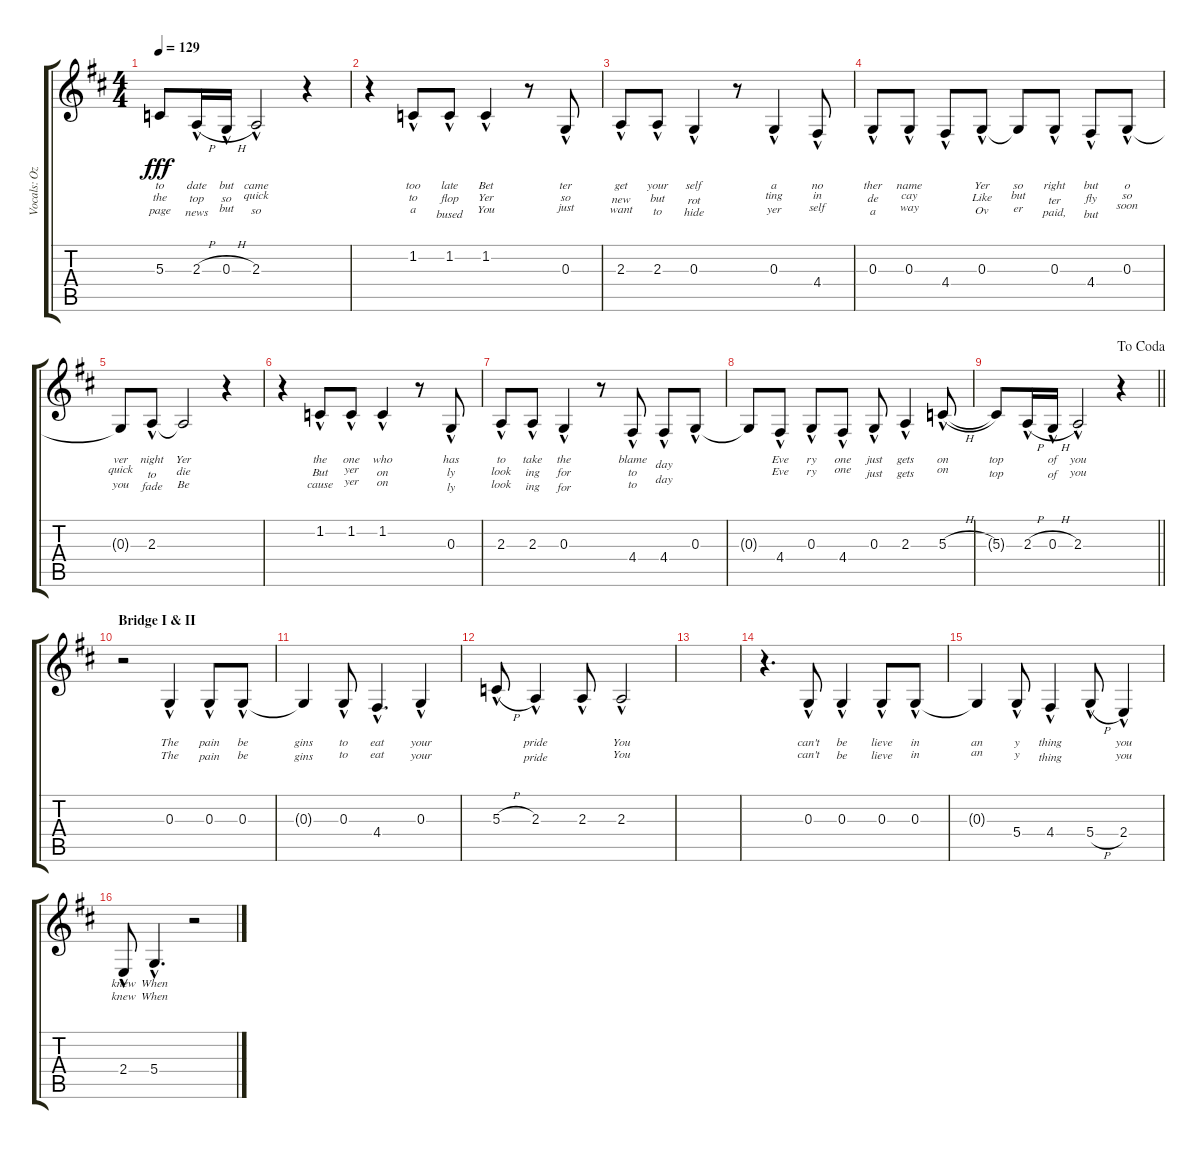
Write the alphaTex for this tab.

\track ("Vocals: Ozzy" "Vocals: Oz") {instrument lead2sawtooth}
\staff {score tabs}
\tuning (E4 B3 G3 D3 A2 E2) {hide}
\ts (4 4)
\tempo 129
\clef g2
\ks d
5.3{t}.8{lyrics (0 "to") lyrics (1 "the") lyrics (2 "page") lyrics (3 "") lyrics (4 "") dy fff} 2.3{h hac}.16{lyrics (0 "date") lyrics (1 "top") lyrics (2 "news") lyrics (3 "") lyrics (4 "")} 0.3{h hac}.16{lyrics (0 "but") lyrics (1 "so") lyrics (2 "but") lyrics (3 "") lyrics (4 "")} 2.3{hac}.2{lyrics (0 "came") lyrics (1 "quick") lyrics (2 "so") lyrics (3 "") lyrics (4 "")} r.4 |
r.4 1.2{hac}.8{lyrics (0 "too") lyrics (1 "to") lyrics (2 "a") lyrics (3 "") lyrics (4 "")} 1.2{hac}.8{lyrics (0 "late") lyrics (1 "flop") lyrics (2 "bused") lyrics (3 "") lyrics (4 "")} 1.2{hac}.4{lyrics (0 "Bet") lyrics (1 "Yer") lyrics (2 "You") lyrics (3 "") lyrics (4 "")} r.8 0.3{hac}.8{lyrics (0 "ter") lyrics (1 "so") lyrics (2 "just") lyrics (3 "") lyrics (4 "")} |
2.3{hac}.8{lyrics (0 "get") lyrics (1 "new") lyrics (2 "want") lyrics (3 "") lyrics (4 "")} 2.3{hac}.8{lyrics (0 "your") lyrics (1 "but") lyrics (2 "to") lyrics (3 "") lyrics (4 "")} 0.3{hac}.4{lyrics (0 "self") lyrics (1 "rot") lyrics (2 "hide") lyrics (3 "") lyrics (4 "")} r.8 0.3{hac}.4{lyrics (0 "a") lyrics (1 "ting") lyrics (2 "yer") lyrics (3 "") lyrics (4 "")} 4.4{hac}.8{lyrics (0 "no") lyrics (1 "in") lyrics (2 "self") lyrics (3 "") lyrics (4 "")} |
0.3{hac}.8{lyrics (0 "ther") lyrics (1 "de") lyrics (2 "a") lyrics (3 "") lyrics (4 "")} 0.3{hac}.8{lyrics (0 "name") lyrics (1 "cay") lyrics (2 "way") lyrics (3 "") lyrics (4 "")} 4.4{hac}.8{lyrics (0 "") lyrics (1 "") lyrics (2 "") lyrics (3 "") lyrics (4 "")} 0.3{hac}.8{lyrics (0 "Yer") lyrics (1 "Like") lyrics (2 "Ov") lyrics (3 "") lyrics (4 "")} 0.3{t}.8{lyrics (0 "so") lyrics (1 "but") lyrics (2 "er") lyrics (3 "") lyrics (4 "")} 0.3{hac}.8{lyrics (0 "right") lyrics (1 "ter") lyrics (2 "paid,") lyrics (3 "") lyrics (4 "")} 4.4{hac}.8{lyrics (0 "but") lyrics (1 "fly") lyrics (2 "but") lyrics (3 "") lyrics (4 "")} 0.3{hac}.8{lyrics (0 "o") lyrics (1 "so") lyrics (2 "soon") lyrics (3 "") lyrics (4 "")} |
0.3{t}.8{lyrics (0 "ver") lyrics (1 "quick") lyrics (2 "you") lyrics (3 "") lyrics (4 "")} 2.3{hac}.8{lyrics (0 "night") lyrics (1 "to") lyrics (2 "fade") lyrics (3 "") lyrics (4 "")} 2.3{t}.2{lyrics (0 "Yer") lyrics (1 "die") lyrics (2 "Be") lyrics (3 "") lyrics (4 "")} r.4 |
r.4 1.2{hac}.8{lyrics (0 "the") lyrics (1 "But") lyrics (2 "cause") lyrics (3 "") lyrics (4 "")} 1.2{hac}.8{lyrics (0 "one") lyrics (1 "yer") lyrics (2 "yer") lyrics (3 "") lyrics (4 "")} 1.2{hac}.4{lyrics (0 "who") lyrics (1 "on") lyrics (2 "on") lyrics (3 "") lyrics (4 "")} r.8 0.3{hac}.8{lyrics (0 "has") lyrics (1 "ly") lyrics (2 "ly") lyrics (3 "") lyrics (4 "")} |
2.3{hac}.8{lyrics (0 "to") lyrics (1 "look") lyrics (2 "look") lyrics (3 "") lyrics (4 "")} 2.3{hac}.8{lyrics (0 "take") lyrics (1 "ing") lyrics (2 "ing") lyrics (3 "") lyrics (4 "")} 0.3{hac}.4{lyrics (0 "the") lyrics (1 "for") lyrics (2 "for") lyrics (3 "") lyrics (4 "")} r.8 4.4{hac}.8{lyrics (0 "blame") lyrics (1 "to") lyrics (2 "to") lyrics (3 "") lyrics (4 "")} 4.4{hac}.8{lyrics (0 "") lyrics (1 "day") lyrics (2 "day") lyrics (3 "") lyrics (4 "")} 0.3{hac}.8{lyrics (0 "") lyrics (1 "") lyrics (2 "") lyrics (3 "") lyrics (4 "")} |
0.3{t}.8{lyrics (0 "") lyrics (1 "") lyrics (2 "") lyrics (3 "") lyrics (4 "")} 4.4{hac}.8{lyrics (0 "Eve") lyrics (1 "Eve") lyrics (2 "") lyrics (3 "") lyrics (4 "")} 0.3{hac}.8{lyrics (0 "ry") lyrics (1 "ry") lyrics (2 "") lyrics (3 "") lyrics (4 "")} 4.4{hac}.8{lyrics (0 "one") lyrics (1 "one") lyrics (2 "") lyrics (3 "") lyrics (4 "")} 0.3{hac}.8{lyrics (0 "just") lyrics (1 "just") lyrics (2 "") lyrics (3 "") lyrics (4 "")} 2.3{hac}.4{lyrics (0 "gets") lyrics (1 "gets") lyrics (2 "") lyrics (3 "") lyrics (4 "")} 5.3{h hac}.8{lyrics (0 "on") lyrics (1 "on") lyrics (2 "") lyrics (3 "") lyrics (4 "")} |
\jump dacoda
\barLineRight lightlight
5.3{t}.8{lyrics (0 "top") lyrics (1 "top") lyrics (2 "") lyrics (3 "") lyrics (4 "")} 2.3{h hac}.16{lyrics (0 "") lyrics (1 "") lyrics (2 "") lyrics (3 "") lyrics (4 "")} 0.3{h hac}.16{lyrics (0 "of") lyrics (1 "of") lyrics (2 "") lyrics (3 "") lyrics (4 "")} 2.3{hac}.2{lyrics (0 "you") lyrics (1 "you") lyrics (2 "") lyrics (3 "") lyrics (4 "")} r.4 |
\section ("" "Bridge I & II")
r.2 0.3{hac}.4{lyrics (0 "The") lyrics (1 "The") lyrics (2 "") lyrics (3 "") lyrics (4 "")} 0.3{hac}.8{lyrics (0 "pain") lyrics (1 "pain") lyrics (2 "") lyrics (3 "") lyrics (4 "")} 0.3{hac}.8{lyrics (0 "be") lyrics (1 "be") lyrics (2 "") lyrics (3 "") lyrics (4 "")} |
0.3{t}.4{lyrics (0 "gins") lyrics (1 "gins") lyrics (2 "") lyrics (3 "") lyrics (4 "")} 0.3{hac}.8{lyrics (0 "to") lyrics (1 "to") lyrics (2 "") lyrics (3 "") lyrics (4 "")} 4.4{hac}.4{d lyrics (0 "eat") lyrics (1 "eat") lyrics (2 "") lyrics (3 "") lyrics (4 "")} 0.3{hac}.4{lyrics (0 "your") lyrics (1 "your") lyrics (2 "") lyrics (3 "") lyrics (4 "")} |
5.3{h hac}.8{lyrics (0 "") lyrics (1 "") lyrics (2 "") lyrics (3 "") lyrics (4 "")} 2.3{hac}.4{lyrics (0 "pride") lyrics (1 "pride") lyrics (2 "") lyrics (3 "") lyrics (4 "")} 2.3{hac}.8{lyrics (0 "") lyrics (1 "") lyrics (2 "") lyrics (3 "") lyrics (4 "")} 2.3{hac}.2{lyrics (0 "You") lyrics (1 "You") lyrics (2 "") lyrics (3 "") lyrics (4 "")} |
|
r.4{d} 0.3{hac}.8{lyrics (0 "can't") lyrics (1 "can't") lyrics (2 "") lyrics (3 "") lyrics (4 "")} 0.3{hac}.4{lyrics (0 "be") lyrics (1 "be") lyrics (2 "") lyrics (3 "") lyrics (4 "")} 0.3{hac}.8{lyrics (0 "lieve") lyrics (1 "lieve") lyrics (2 "") lyrics (3 "") lyrics (4 "")} 0.3{hac}.8{lyrics (0 "in") lyrics (1 "in") lyrics (2 "") lyrics (3 "") lyrics (4 "")} |
0.3{t}.4{lyrics (0 "an") lyrics (1 "an") lyrics (2 "") lyrics (3 "") lyrics (4 "")} 5.4{hac}.8{lyrics (0 "y") lyrics (1 "y") lyrics (2 "") lyrics (3 "") lyrics (4 "")} 4.4{hac}.4{lyrics (0 "thing") lyrics (1 "thing") lyrics (2 "") lyrics (3 "") lyrics (4 "")} 5.4{h hac}.8{lyrics (0 "") lyrics (1 "") lyrics (2 "") lyrics (3 "") lyrics (4 "")} 2.4{hac}.4{lyrics (0 "you") lyrics (1 "you") lyrics (2 "") lyrics (3 "") lyrics (4 "")} |
2.4{hac}.8{lyrics (0 "knew") lyrics (1 "knew") lyrics (2 "") lyrics (3 "") lyrics (4 "")} 5.4{hac}.4{d lyrics (0 "When") lyrics (1 "When") lyrics (2 "") lyrics (3 "") lyrics (4 "")} r.2
